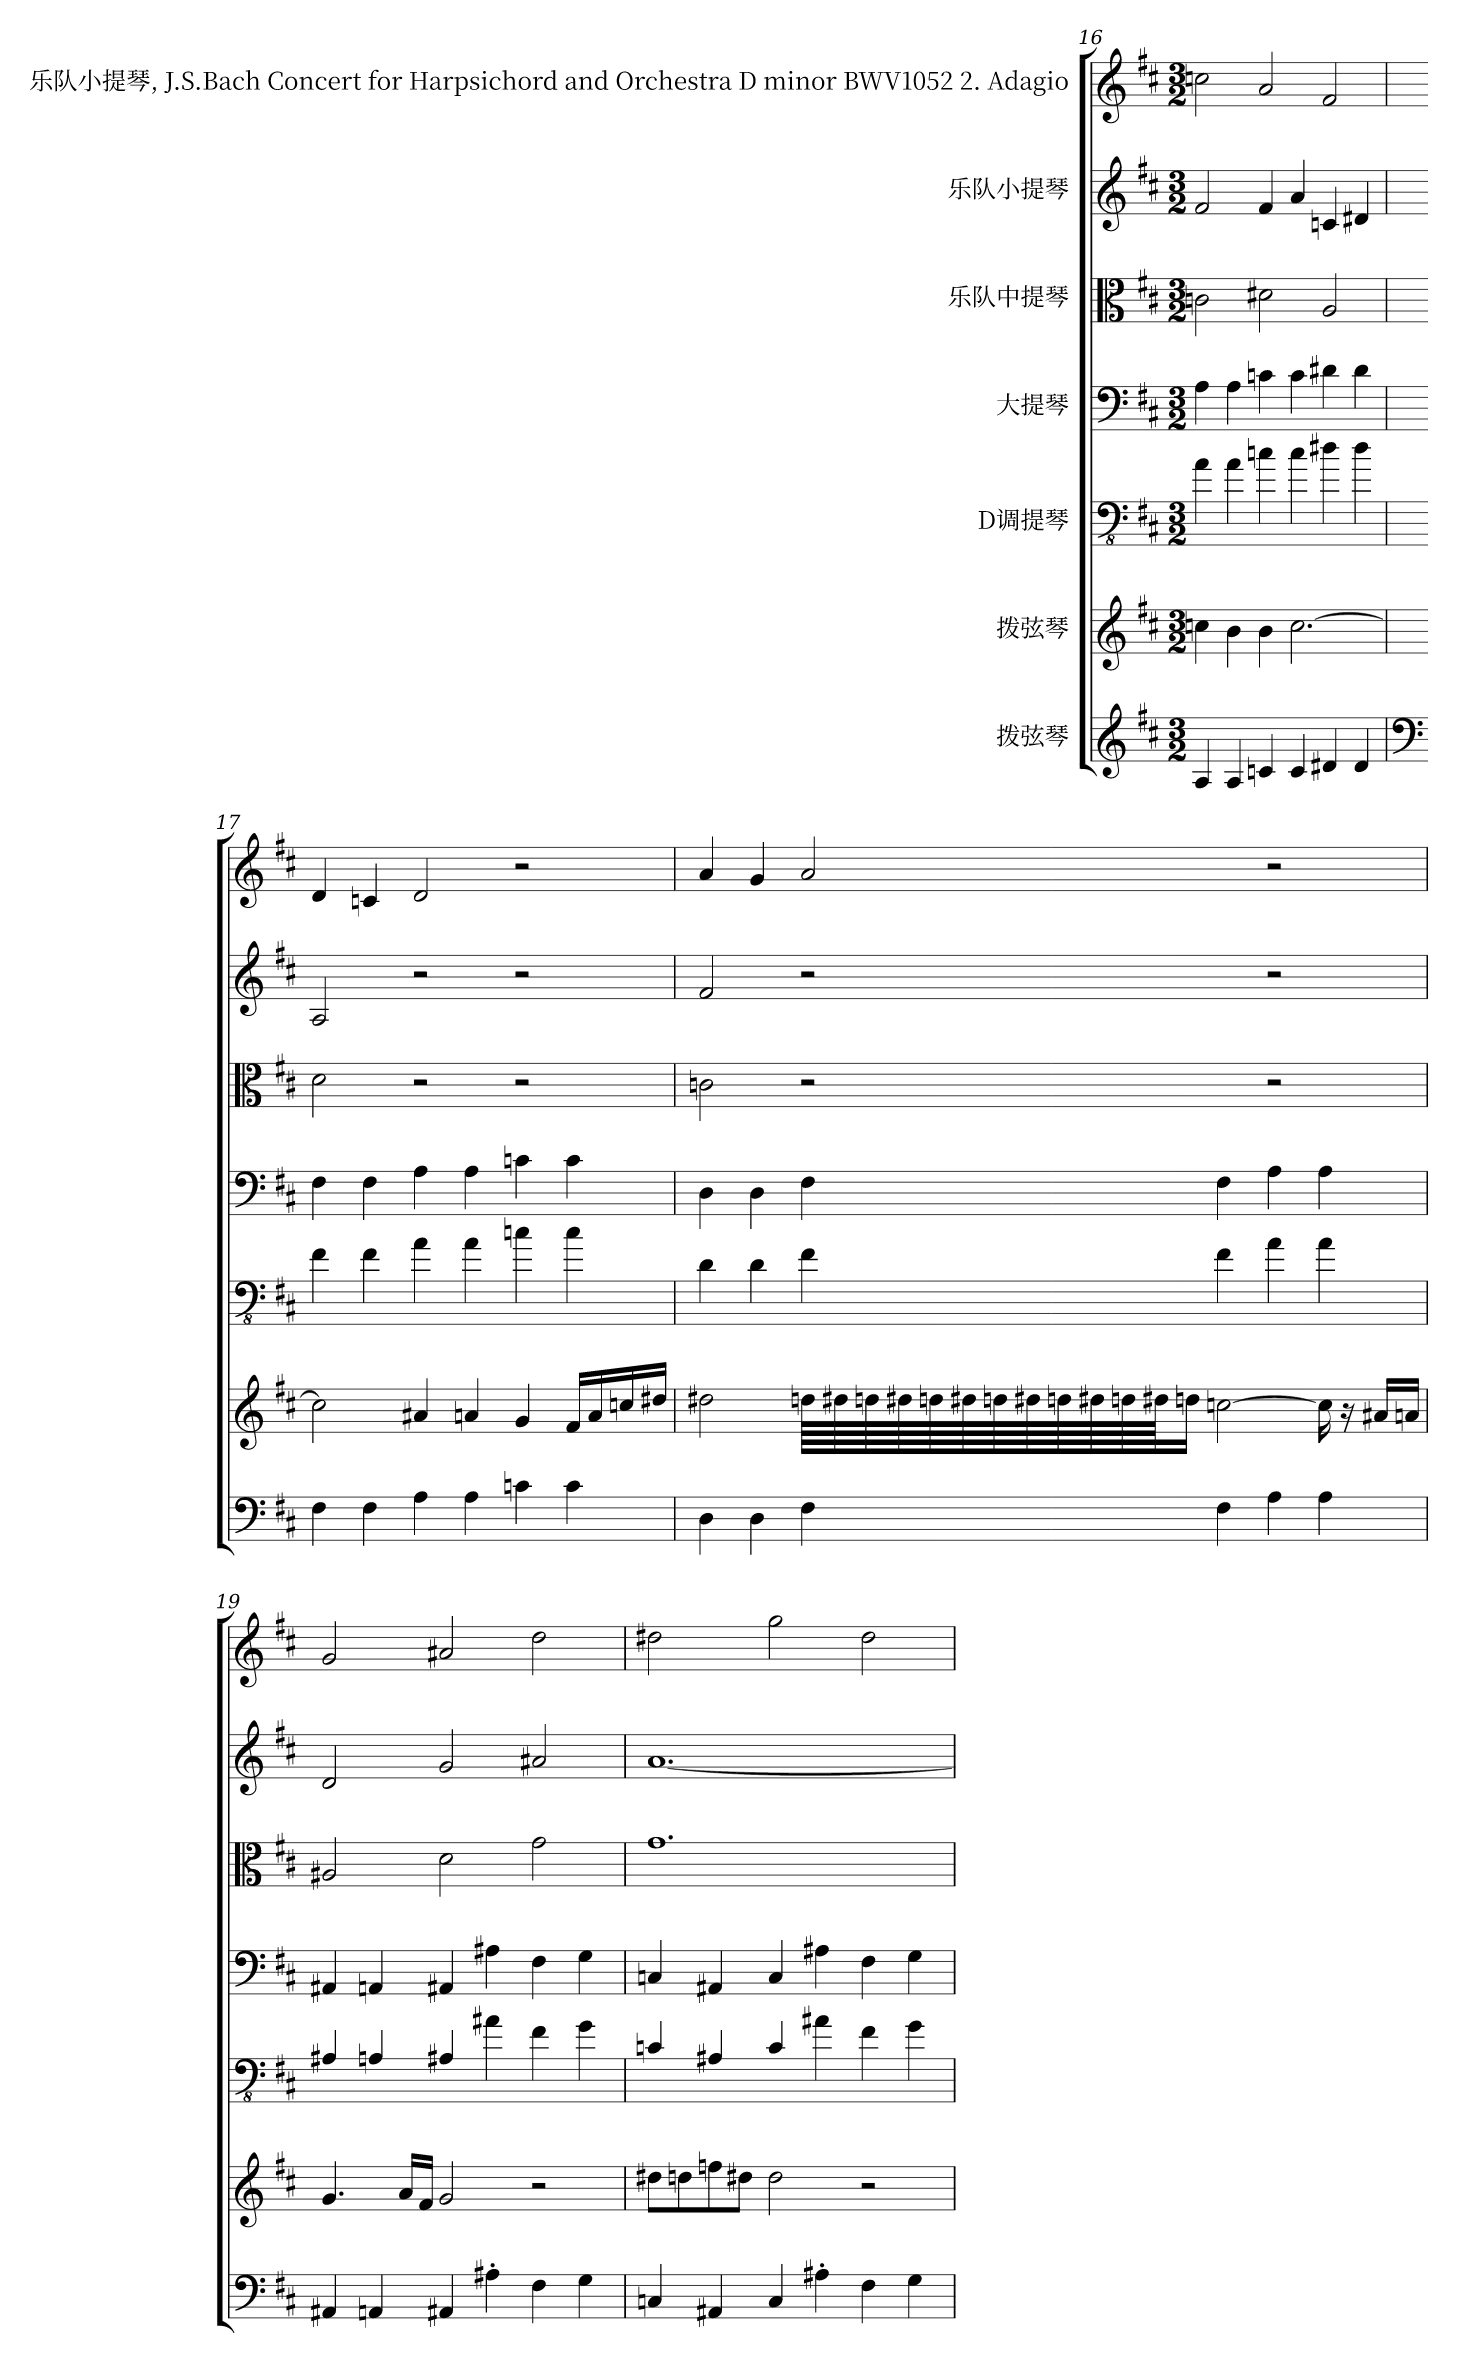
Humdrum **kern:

**kern	**kern	**kern	**kern	**kern	**kern	**kern
*part7	*part6	*part5	*part4	*part3	*part2	*part1
*staff7	*staff6	*staff5	*staff4	*staff3	*staff2	*staff1
*I"拨弦琴	*I"拨弦琴	*I"D调提琴	*I"大提琴	*I"乐队中提琴	*I"乐队小提琴	*I"乐队小提琴, J.S.Bach Concert for Harpsichord and Orchestra D minor BWV1052 2. Adagio
!!LO:PB:g=z
*clefG2	*clefG2	*clefFv4	*clefF4	*clefC3	*clefG2	*clefG2
*	*	*ITrd7c12	*	*	*	*
*k[f#c#]	*k[f#c#]	*k[f#c#]	*k[f#c#]	*k[f#c#]	*k[f#c#]	*k[f#c#]
*M3/2	*M3/2	*M3/2	*M3/2	*M3/2	*M3/2	*M3/2
=16	=16	=16	=16	=16	=16	=16
4A/	4ccn\	4AA\	4A\	2cn\	2f#/	2ccn\
4A/	4b\	4AA\	4A\	.	.	.
4cn/	4b\	4Cn\	4cn\	2d#X\	4f#/	2a/
4c/	[2.cc\	4C\	4c\	.	4a/	.
4d#X/	.	4D#X\	4d#X\	2A/	4cn/	2f#/
4d#/	.	4D#\	4d#\	.	4d#X/	.
=17	=17	=17	=17	=17	=17	=17
*clefF4	*	*	*	*	*	*
4F#\	2cc\]	4FF#\	4F#\	2d\	2A/	4d/
4F#\	.	4FF#\	4F#\	.	.	4cn/
4A\	4a#X/	4AA\	4A\	2r	2r	2d/
4A\	4an/	4AA\	4A\	.	.	.
4cn\	4g/	4Cn\	4cn\	2r	2r	2r
4c\	16f#/LL	4C\	4c\	.	.	.
.	16a/	.	.	.	.	.
.	16ccn/	.	.	.	.	.
.	16dd#X/JJ	.	.	.	.	.
!!LO:PB:g=z
=18	=18	=18	=18	=18	=18	=18
4D\	2dd#X\	4DD\	4D\	2cn\	2f#/	4a/
4D\	.	4DD\	4D\	.	.	4g/
4F#\	64ddn\LLLL	4FF#\	4F#\	2r	2r	2a/
.	64dd#X\	.	.	.	.	.
.	64ddn\	.	.	.	.	.
.	64dd#X\	.	.	.	.	.
.	64ddn\	.	.	.	.	.
.	64dd#X\	.	.	.	.	.
.	64ddn\	.	.	.	.	.
.	64dd#X\	.	.	.	.	.
.	64ddn\	.	.	.	.	.
.	64dd#X\	.	.	.	.	.
.	64ddn\	.	.	.	.	.
.	64dd#X\JJ	.	.	.	.	.
.	16ddn\JJ	.	.	.	.	.
4F#\	[2ccn\	4FF#\	4F#\	.	.	.
4A\	.	4AA\	4A\	2r	2r	2r
4A\	16cc\]	4AA\	4A\	.	.	.
.	16r	.	.	.	.	.
.	16a#X/LL	.	.	.	.	.
.	16an/JJ	.	.	.	.	.
=19	=19	=19	=19	=19	=19	=19
4AA#X/	4.g/	4AAA#X/	4AA#X/	2A#X/	2d/	2g/
4AAn/	.	4AAAn/	4AAn/	.	.	.
.	16a/LL	.	.	.	.	.
.	16f#/JJ	.	.	.	.	.
4AA#X/	2g/	4AAA#X/	4AA#X/	2d\	2g/	2a#X/
4A#X'\	.	4AA#X\	4A#X\	.	.	.
4F#\	2r	4FF#\	4F#\	2g\	2a#X/	2dd\
4G\	.	4GG\	4G\	.	.	.
!!LO:PB:g=z
=20	=20	=20	=20	=20	=20	=20
4Cn/	8dd#X\L	4CCn/	4Cn/	1.g	[1.a	2dd#X\
.	8ddn\	.	.	.	.	.
4AA#X/	8ffn\	4AAA#X/	4AA#X/	.	.	.
.	8dd#X\J	.	.	.	.	.
4C/	2dd#\	4CC/	4C/	.	.	2gg\
4A#X'\	.	4AA#X\	4A#X\	.	.	.
4F#\	2r	4FF#\	4F#\	.	.	2dd#\
4G\	.	4GG\	4G\	.	.	.
=	=	=	=	=	=	=
*-	*-	*-	*-	*-	*-	*-
